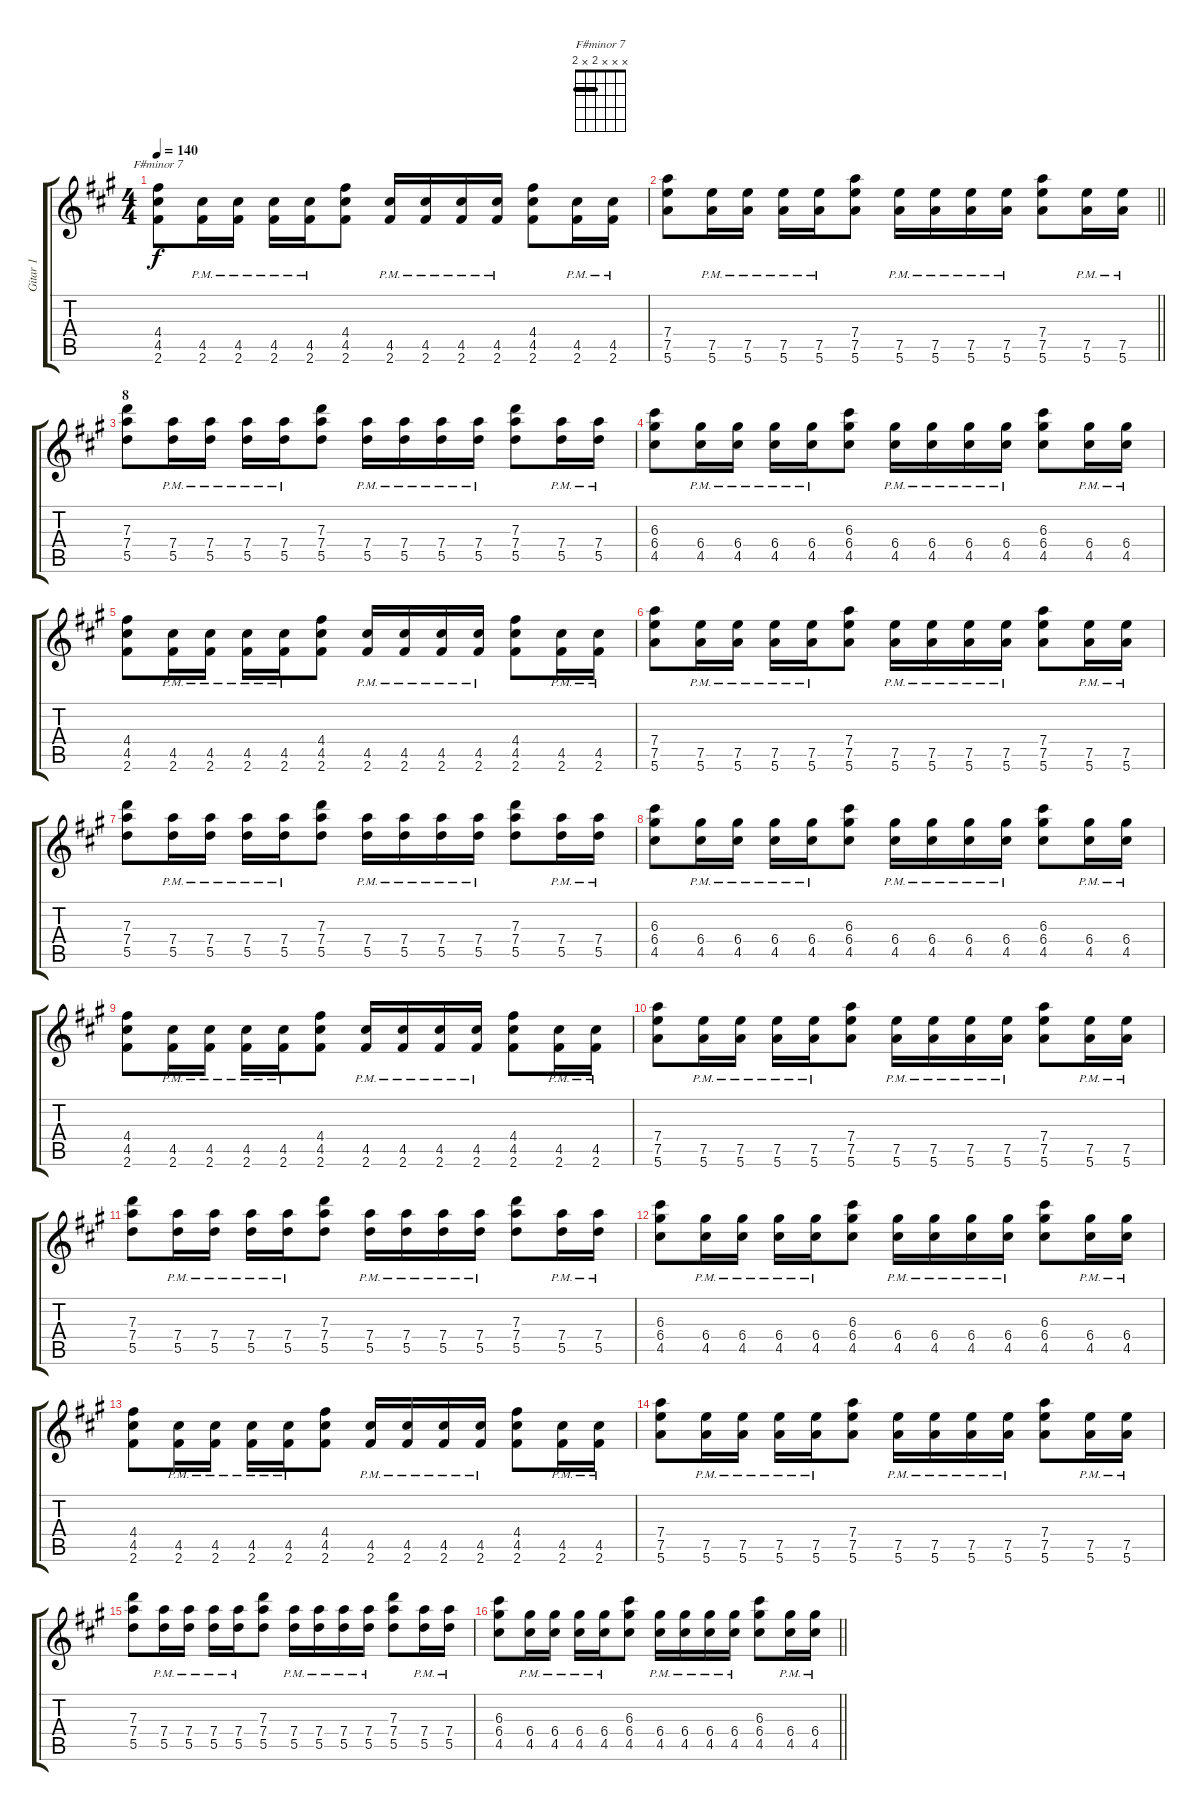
\track ("Gitar 1" "Gitar 1") {instrument overdrivenguitar}
\staff {score tabs}
\tuning (E4 B3 G3 D3 A2 E2) {hide}
\chord ("F#minor 7" x x x 2 x 2) {barre 2}
\ts (4 4)
\tempo 140
\clef g2
\ks a
(4.4 4.5 2.6).8{ch "F#minor 7" ot 8vb dy f} (4.5{pm} 2.6{pm}).16{ot 8vb} (4.5{pm} 2.6{pm}).16{ot 8vb} (4.5{pm} 2.6{pm}).16{ot 8vb} (4.5{pm} 2.6{pm}).16{ot 8vb} (4.4 4.5 2.6).8{ot 8vb} (4.5{pm} 2.6{pm}).16{ot 8vb} (4.5{pm} 2.6{pm}).16{ot 8vb} (4.5{pm} 2.6{pm}).16{ot 8vb} (4.5{pm} 2.6{pm}).16{ot 8vb} (4.4 4.5 2.6).8{ot 8vb} (4.5{pm} 2.6{pm}).16{ot 8vb} (4.5{pm} 2.6{pm}).16{ot 8vb} |
\barLineRight lightlight
(7.4 7.5 5.6).8{ot 8vb} (7.5{pm} 5.6{pm}).16{ot 8vb} (7.5{pm} 5.6{pm}).16{ot 8vb} (7.5{pm} 5.6{pm}).16{ot 8vb} (7.5{pm} 5.6{pm}).16{ot 8vb} (7.4 7.5 5.6).8{ot 8vb} (7.5{pm} 5.6{pm}).16{ot 8vb} (7.5{pm} 5.6{pm}).16{ot 8vb} (7.5{pm} 5.6{pm}).16{ot 8vb} (7.5{pm} 5.6{pm}).16{ot 8vb} (7.4 7.5 5.6).8{ot 8vb} (7.5{pm} 5.6{pm}).16{ot 8vb} (7.5{pm} 5.6{pm}).16{ot 8vb} |
\section ("" "8")
(7.3 7.4 5.5).8{ot 8vb} (7.4{pm} 5.5{pm}).16{ot 8vb} (7.4{pm} 5.5{pm}).16{ot 8vb} (7.4{pm} 5.5{pm}).16{ot 8vb} (7.4{pm} 5.5{pm}).16{ot 8vb} (7.3 7.4 5.5).8{ot 8vb} (7.4{pm} 5.5{pm}).16{ot 8vb} (7.4{pm} 5.5{pm}).16{ot 8vb} (7.4{pm} 5.5{pm}).16{ot 8vb} (7.4{pm} 5.5{pm}).16{ot 8vb} (7.3 7.4 5.5).8{ot 8vb} (7.4{pm} 5.5{pm}).16{ot 8vb} (7.4{pm} 5.5{pm}).16{ot 8vb} |
(6.3 6.4 4.5).8{ot 8vb} (6.4{pm} 4.5{pm}).16{ot 8vb} (6.4{pm} 4.5{pm}).16{ot 8vb} (6.4{pm} 4.5{pm}).16{ot 8vb} (6.4{pm} 4.5{pm}).16{ot 8vb} (6.3 6.4 4.5).8{ot 8vb} (6.4{pm} 4.5{pm}).16{ot 8vb} (6.4{pm} 4.5{pm}).16{ot 8vb} (6.4{pm} 4.5{pm}).16{ot 8vb} (6.4{pm} 4.5{pm}).16{ot 8vb} (6.3 6.4 4.5).8{ot 8vb} (6.4{pm} 4.5{pm}).16{ot 8vb} (6.4{pm} 4.5{pm}).16{ot 8vb} |
(4.4 4.5 2.6).8{ot 8vb} (4.5{pm} 2.6{pm}).16{ot 8vb} (4.5{pm} 2.6{pm}).16{ot 8vb} (4.5{pm} 2.6{pm}).16{ot 8vb} (4.5{pm} 2.6{pm}).16{ot 8vb} (4.4 4.5 2.6).8{ot 8vb} (4.5{pm} 2.6{pm}).16{ot 8vb} (4.5{pm} 2.6{pm}).16{ot 8vb} (4.5{pm} 2.6{pm}).16{ot 8vb} (4.5{pm} 2.6{pm}).16{ot 8vb} (4.4 4.5 2.6).8{ot 8vb} (4.5{pm} 2.6{pm}).16{ot 8vb} (4.5{pm} 2.6{pm}).16{ot 8vb} |
(7.4 7.5 5.6).8{ot 8vb} (7.5{pm} 5.6{pm}).16{ot 8vb} (7.5{pm} 5.6{pm}).16{ot 8vb} (7.5{pm} 5.6{pm}).16{ot 8vb} (7.5{pm} 5.6{pm}).16{ot 8vb} (7.4 7.5 5.6).8{ot 8vb} (7.5{pm} 5.6{pm}).16{ot 8vb} (7.5{pm} 5.6{pm}).16{ot 8vb} (7.5{pm} 5.6{pm}).16{ot 8vb} (7.5{pm} 5.6{pm}).16{ot 8vb} (7.4 7.5 5.6).8{ot 8vb} (7.5{pm} 5.6{pm}).16{ot 8vb} (7.5{pm} 5.6{pm}).16{ot 8vb} |
(7.3 7.4 5.5).8{ot 8vb} (7.4{pm} 5.5{pm}).16{ot 8vb} (7.4{pm} 5.5{pm}).16{ot 8vb} (7.4{pm} 5.5{pm}).16{ot 8vb} (7.4{pm} 5.5{pm}).16{ot 8vb} (7.3 7.4 5.5).8{ot 8vb} (7.4{pm} 5.5{pm}).16{ot 8vb} (7.4{pm} 5.5{pm}).16{ot 8vb} (7.4{pm} 5.5{pm}).16{ot 8vb} (7.4{pm} 5.5{pm}).16{ot 8vb} (7.3 7.4 5.5).8{ot 8vb} (7.4{pm} 5.5{pm}).16{ot 8vb} (7.4{pm} 5.5{pm}).16{ot 8vb} |
(6.3 6.4 4.5).8{ot 8vb} (6.4{pm} 4.5{pm}).16{ot 8vb} (6.4{pm} 4.5{pm}).16{ot 8vb} (6.4{pm} 4.5{pm}).16{ot 8vb} (6.4{pm} 4.5{pm}).16{ot 8vb} (6.3 6.4 4.5).8{ot 8vb} (6.4{pm} 4.5{pm}).16{ot 8vb} (6.4{pm} 4.5{pm}).16{ot 8vb} (6.4{pm} 4.5{pm}).16{ot 8vb} (6.4{pm} 4.5{pm}).16{ot 8vb} (6.3 6.4 4.5).8{ot 8vb} (6.4{pm} 4.5{pm}).16{ot 8vb} (6.4{pm} 4.5{pm}).16{ot 8vb} |
(4.4 4.5 2.6).8{ot 8vb} (4.5{pm} 2.6{pm}).16{ot 8vb} (4.5{pm} 2.6{pm}).16{ot 8vb} (4.5{pm} 2.6{pm}).16{ot 8vb} (4.5{pm} 2.6{pm}).16{ot 8vb} (4.4 4.5 2.6).8{ot 8vb} (4.5{pm} 2.6{pm}).16{ot 8vb} (4.5{pm} 2.6{pm}).16{ot 8vb} (4.5{pm} 2.6{pm}).16{ot 8vb} (4.5{pm} 2.6{pm}).16{ot 8vb} (4.4 4.5 2.6).8{ot 8vb} (4.5{pm} 2.6{pm}).16{ot 8vb} (4.5{pm} 2.6{pm}).16{ot 8vb} |
(7.4 7.5 5.6).8{ot 8vb} (7.5{pm} 5.6{pm}).16{ot 8vb} (7.5{pm} 5.6{pm}).16{ot 8vb} (7.5{pm} 5.6{pm}).16{ot 8vb} (7.5{pm} 5.6{pm}).16{ot 8vb} (7.4 7.5 5.6).8{ot 8vb} (7.5{pm} 5.6{pm}).16{ot 8vb} (7.5{pm} 5.6{pm}).16{ot 8vb} (7.5{pm} 5.6{pm}).16{ot 8vb} (7.5{pm} 5.6{pm}).16{ot 8vb} (7.4 7.5 5.6).8{ot 8vb} (7.5{pm} 5.6{pm}).16{ot 8vb} (7.5{pm} 5.6{pm}).16{ot 8vb} |
(7.3 7.4 5.5).8{ot 8vb} (7.4{pm} 5.5{pm}).16{ot 8vb} (7.4{pm} 5.5{pm}).16{ot 8vb} (7.4{pm} 5.5{pm}).16{ot 8vb} (7.4{pm} 5.5{pm}).16{ot 8vb} (7.3 7.4 5.5).8{ot 8vb} (7.4{pm} 5.5{pm}).16{ot 8vb} (7.4{pm} 5.5{pm}).16{ot 8vb} (7.4{pm} 5.5{pm}).16{ot 8vb} (7.4{pm} 5.5{pm}).16{ot 8vb} (7.3 7.4 5.5).8{ot 8vb} (7.4{pm} 5.5{pm}).16{ot 8vb} (7.4{pm} 5.5{pm}).16{ot 8vb} |
(6.3 6.4 4.5).8{ot 8vb} (6.4{pm} 4.5{pm}).16{ot 8vb} (6.4{pm} 4.5{pm}).16{ot 8vb} (6.4{pm} 4.5{pm}).16{ot 8vb} (6.4{pm} 4.5{pm}).16{ot 8vb} (6.3 6.4 4.5).8{ot 8vb} (6.4{pm} 4.5{pm}).16{ot 8vb} (6.4{pm} 4.5{pm}).16{ot 8vb} (6.4{pm} 4.5{pm}).16{ot 8vb} (6.4{pm} 4.5{pm}).16{ot 8vb} (6.3 6.4 4.5).8{ot 8vb} (6.4{pm} 4.5{pm}).16{ot 8vb} (6.4{pm} 4.5{pm}).16{ot 8vb} |
(4.4 4.5 2.6).8{ot 8vb} (4.5{pm} 2.6{pm}).16{ot 8vb} (4.5{pm} 2.6{pm}).16{ot 8vb} (4.5{pm} 2.6{pm}).16{ot 8vb} (4.5{pm} 2.6{pm}).16{ot 8vb} (4.4 4.5 2.6).8{ot 8vb} (4.5{pm} 2.6{pm}).16{ot 8vb} (4.5{pm} 2.6{pm}).16{ot 8vb} (4.5{pm} 2.6{pm}).16{ot 8vb} (4.5{pm} 2.6{pm}).16{ot 8vb} (4.4 4.5 2.6).8{ot 8vb} (4.5{pm} 2.6{pm}).16{ot 8vb} (4.5{pm} 2.6{pm}).16{ot 8vb} |
(7.4 7.5 5.6).8{ot 8vb} (7.5{pm} 5.6{pm}).16{ot 8vb} (7.5{pm} 5.6{pm}).16{ot 8vb} (7.5{pm} 5.6{pm}).16{ot 8vb} (7.5{pm} 5.6{pm}).16{ot 8vb} (7.4 7.5 5.6).8{ot 8vb} (7.5{pm} 5.6{pm}).16{ot 8vb} (7.5{pm} 5.6{pm}).16{ot 8vb} (7.5{pm} 5.6{pm}).16{ot 8vb} (7.5{pm} 5.6{pm}).16{ot 8vb} (7.4 7.5 5.6).8{ot 8vb} (7.5{pm} 5.6{pm}).16{ot 8vb} (7.5{pm} 5.6{pm}).16{ot 8vb} |
(7.3 7.4 5.5).8{ot 8vb} (7.4{pm} 5.5{pm}).16{ot 8vb} (7.4{pm} 5.5{pm}).16{ot 8vb} (7.4{pm} 5.5{pm}).16{ot 8vb} (7.4{pm} 5.5{pm}).16{ot 8vb} (7.3 7.4 5.5).8{ot 8vb} (7.4{pm} 5.5{pm}).16{ot 8vb} (7.4{pm} 5.5{pm}).16{ot 8vb} (7.4{pm} 5.5{pm}).16{ot 8vb} (7.4{pm} 5.5{pm}).16{ot 8vb} (7.3 7.4 5.5).8{ot 8vb} (7.4{pm} 5.5{pm}).16{ot 8vb} (7.4{pm} 5.5{pm}).16{ot 8vb} |
\barLineRight lightlight
(6.3 6.4 4.5).8{ot 8vb} (6.4{pm} 4.5{pm}).16{ot 8vb} (6.4{pm} 4.5{pm}).16{ot 8vb} (6.4{pm} 4.5{pm}).16{ot 8vb} (6.4{pm} 4.5{pm}).16{ot 8vb} (6.3 6.4 4.5).8{ot 8vb} (6.4{pm} 4.5{pm}).16{ot 8vb} (6.4{pm} 4.5{pm}).16{ot 8vb} (6.4{pm} 4.5{pm}).16{ot 8vb} (6.4{pm} 4.5{pm}).16{ot 8vb} (6.3 6.4 4.5).8{ot 8vb} (6.4{pm} 4.5{pm}).16{ot 8vb} (6.4{pm} 4.5{pm}).16{ot 8vb}
